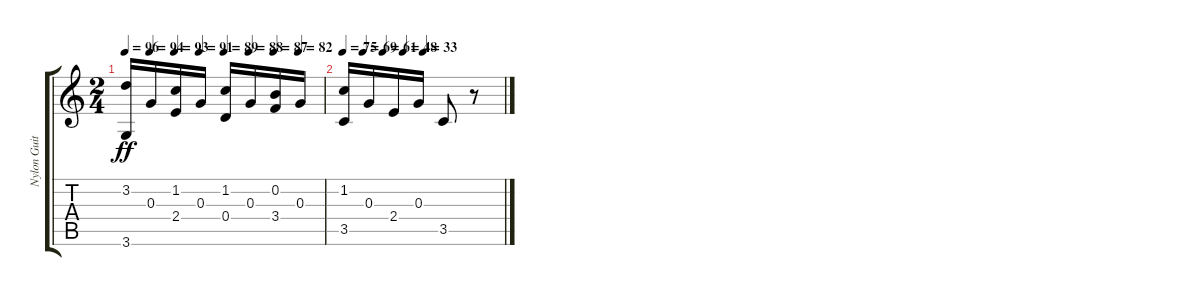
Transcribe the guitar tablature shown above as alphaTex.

\track ("Nylon Guitar" "Nylon Guit") {instrument acousticguitarnylon}
\staff {score tabs}
\tuning (E4 B3 G3 D3 A2 E2) {hide}
\ts (2 4)
\tempo 96
\tempo (94 0.125)
\tempo (93 0.25)
\tempo (91 0.375)
\tempo (89 0.5)
\tempo (88 0.625)
\tempo (87 0.75)
\tempo (82 0.875)
\clef g2
\ks c
(3.2 3.6).16{dy ff} 0.3.16 (1.2 2.4).16 0.3.16 (1.2 0.4).16 0.3.16 (0.2 3.4).16 0.3.16 |
\tempo 75
\tempo (69 0.125)
\tempo (61 0.25)
\tempo (48 0.375)
\tempo (33 0.5)
(1.2 3.5).16 0.3.16 2.4.16 0.3.16 3.5.8 r.8
